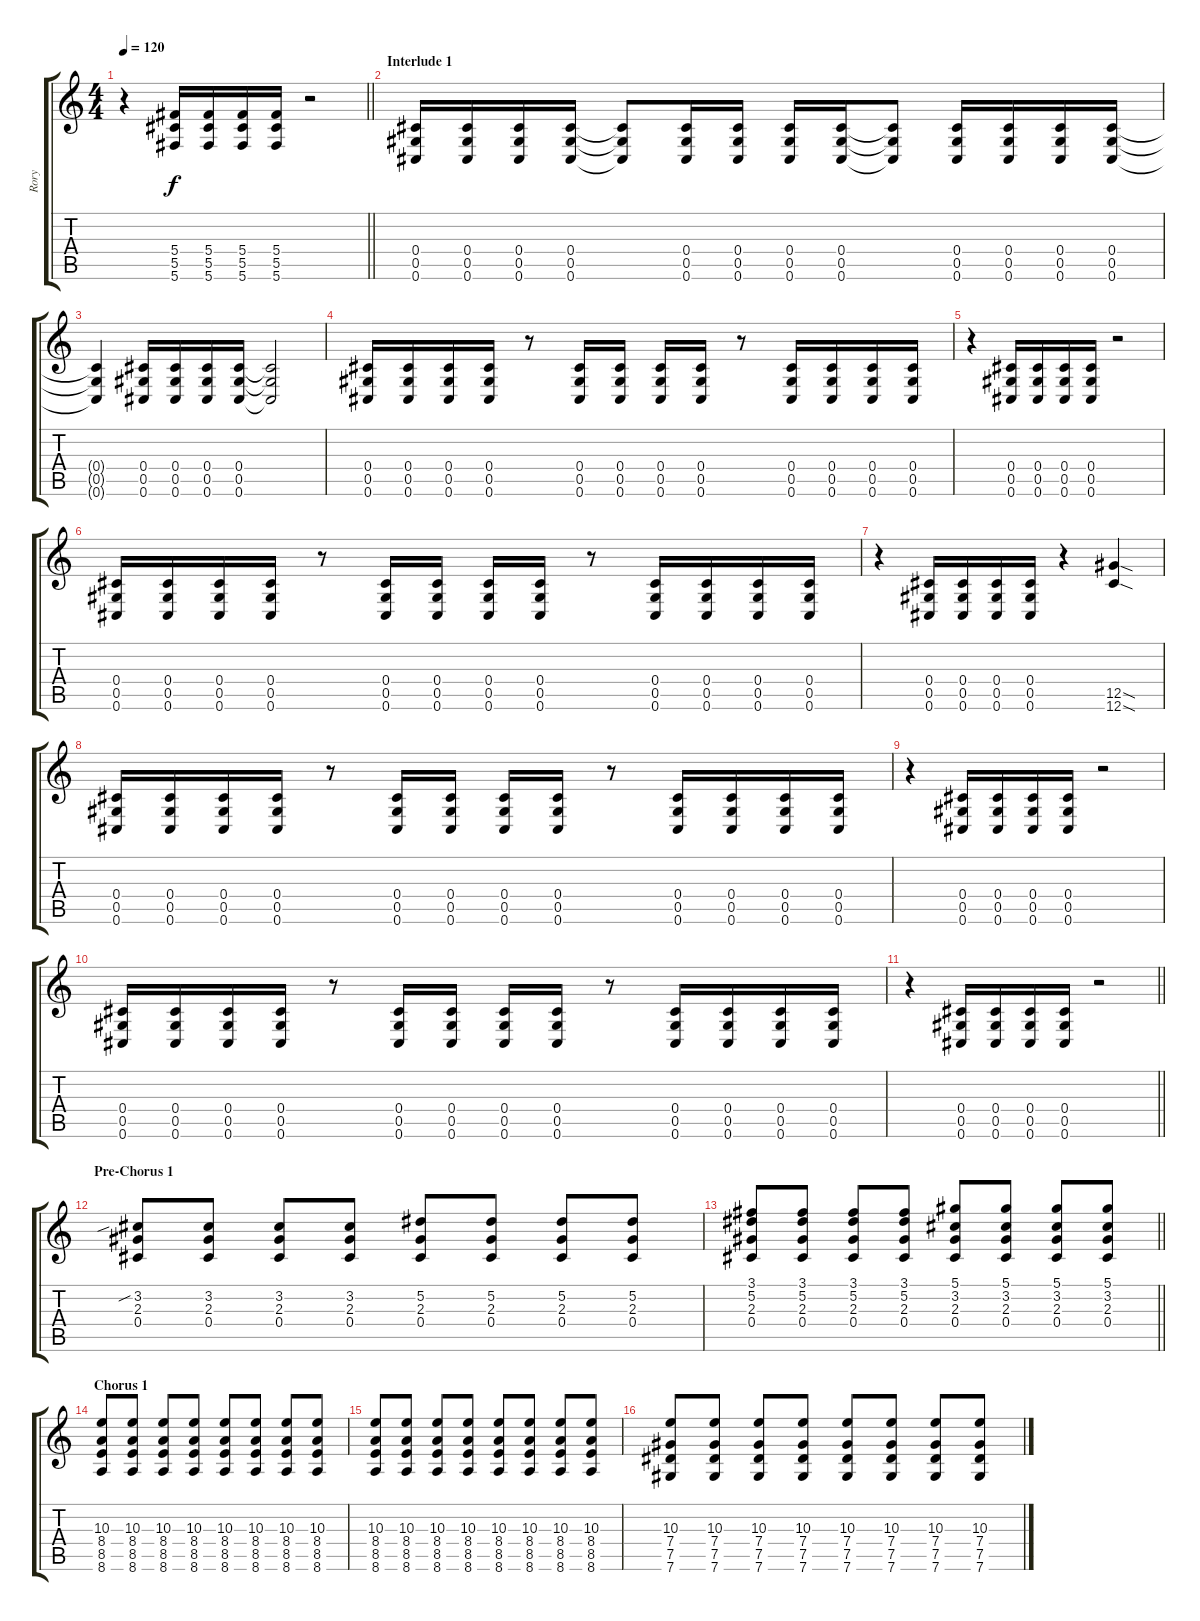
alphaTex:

\track ("Rory" "Rory") {instrument overdrivenguitar}
\staff {score tabs}
\tuning (Eb4 Bb3 Gb3 Db3 Ab2 Db2) {hide}
\ts (4 4)
\tempo 120
\clef g2
\barLineRight lightlight
\ks c
r.4{dy f} (5.4 5.5 5.6).16 (5.4 5.5 5.6).16 (5.4 5.5 5.6).16 (5.4 5.5 5.6).16 r.2 |
\section ("" "Interlude 1")
(0.4 0.5 0.6).16 (0.4 0.5 0.6).16 (0.4 0.5 0.6).16 (0.4 0.5 0.6).16 (0.4{t} 0.5{t} 0.6{t}).8 (0.4 0.5 0.6).16 (0.4 0.5 0.6).16 (0.4 0.5 0.6).16 (0.4 0.5 0.6).16 (0.4{t} 0.5{t} 0.6{t}).8 (0.4 0.5 0.6).16 (0.4 0.5 0.6).16 (0.4 0.5 0.6).16 (0.4 0.5 0.6).16 |
(0.4{t} 0.5{t} 0.6{t}).4 (0.4 0.5 0.6).16 (0.4 0.5 0.6).16 (0.4 0.5 0.6).16 (0.4 0.5 0.6).16 (0.4{t} 0.5{t} 0.6{t}).2 |
(0.4 0.5 0.6).16 (0.4 0.5 0.6).16 (0.4 0.5 0.6).16 (0.4 0.5 0.6).16 r.8 (0.4 0.5 0.6).16 (0.4 0.5 0.6).16 (0.4 0.5 0.6).16 (0.4 0.5 0.6).16 r.8 (0.4 0.5 0.6).16 (0.4 0.5 0.6).16 (0.4 0.5 0.6).16 (0.4 0.5 0.6).16 |
r.4 (0.4 0.5 0.6).16 (0.4 0.5 0.6).16 (0.4 0.5 0.6).16 (0.4 0.5 0.6).16 r.2 |
(0.4 0.5 0.6).16 (0.4 0.5 0.6).16 (0.4 0.5 0.6).16 (0.4 0.5 0.6).16 r.8 (0.4 0.5 0.6).16 (0.4 0.5 0.6).16 (0.4 0.5 0.6).16 (0.4 0.5 0.6).16 r.8 (0.4 0.5 0.6).16 (0.4 0.5 0.6).16 (0.4 0.5 0.6).16 (0.4 0.5 0.6).16 |
r.4 (0.4 0.5 0.6).16 (0.4 0.5 0.6).16 (0.4 0.5 0.6).16 (0.4 0.5 0.6).16 r.4 (12.5{sod} 12.6{sod}).4 |
(0.4 0.5 0.6).16 (0.4 0.5 0.6).16 (0.4 0.5 0.6).16 (0.4 0.5 0.6).16 r.8 (0.4 0.5 0.6).16 (0.4 0.5 0.6).16 (0.4 0.5 0.6).16 (0.4 0.5 0.6).16 r.8 (0.4 0.5 0.6).16 (0.4 0.5 0.6).16 (0.4 0.5 0.6).16 (0.4 0.5 0.6).16 |
r.4 (0.4 0.5 0.6).16 (0.4 0.5 0.6).16 (0.4 0.5 0.6).16 (0.4 0.5 0.6).16 r.2 |
(0.4 0.5 0.6).16 (0.4 0.5 0.6).16 (0.4 0.5 0.6).16 (0.4 0.5 0.6).16 r.8 (0.4 0.5 0.6).16 (0.4 0.5 0.6).16 (0.4 0.5 0.6).16 (0.4 0.5 0.6).16 r.8 (0.4 0.5 0.6).16 (0.4 0.5 0.6).16 (0.4 0.5 0.6).16 (0.4 0.5 0.6).16 |
\barLineRight lightlight
r.4 (0.4 0.5 0.6).16 (0.4 0.5 0.6).16 (0.4 0.5 0.6).16 (0.4 0.5 0.6).16 r.2 |
\section ("" "Pre-Chorus 1")
(3.2{sib} 2.3 0.4).8 (3.2 2.3 0.4).8 (3.2 2.3 0.4).8 (3.2 2.3 0.4).8 (5.2 2.3 0.4).8 (5.2 2.3 0.4).8 (5.2 2.3 0.4).8 (5.2 2.3 0.4).8 |
\barLineRight lightlight
(3.1 5.2 2.3 0.4).8 (3.1 5.2 2.3 0.4).8 (3.1 5.2 2.3 0.4).8 (3.1 5.2 2.3 0.4).8 (5.1 3.2 2.3 0.4).8 (5.1 3.2 2.3 0.4).8 (5.1 3.2 2.3 0.4).8 (5.1 3.2 2.3 0.4).8 |
\section ("" "Chorus 1")
(10.3 8.4 8.5 8.6).8 (10.3 8.4 8.5 8.6).8 (10.3 8.4 8.5 8.6).8 (10.3 8.4 8.5 8.6).8 (10.3 8.4 8.5 8.6).8 (10.3 8.4 8.5 8.6).8 (10.3 8.4 8.5 8.6).8 (10.3 8.4 8.5 8.6).8 |
(10.3 8.4 8.5 8.6).8 (10.3 8.4 8.5 8.6).8 (10.3 8.4 8.5 8.6).8 (10.3 8.4 8.5 8.6).8 (10.3 8.4 8.5 8.6).8 (10.3 8.4 8.5 8.6).8 (10.3 8.4 8.5 8.6).8 (10.3 8.4 8.5 8.6).8 |
(10.3 7.4 7.5 7.6).8 (10.3 7.4 7.5 7.6).8 (10.3 7.4 7.5 7.6).8 (10.3 7.4 7.5 7.6).8 (10.3 7.4 7.5 7.6).8 (10.3 7.4 7.5 7.6).8 (10.3 7.4 7.5 7.6).8 (10.3 7.4 7.5 7.6).8
